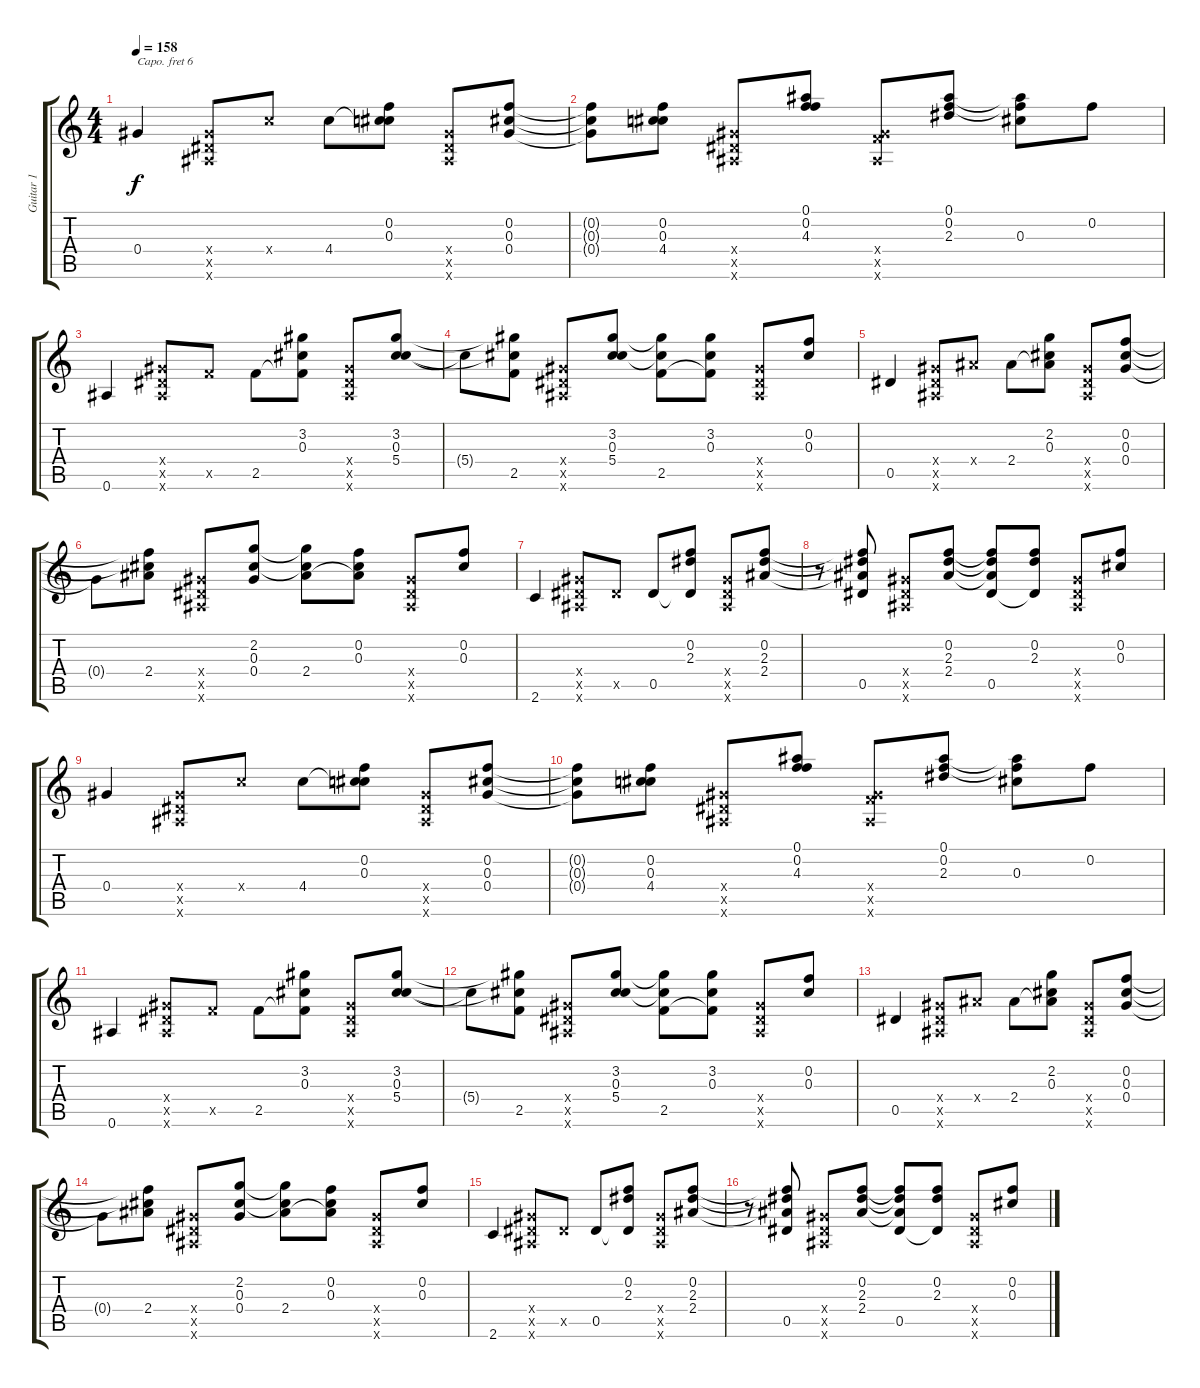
\track ("Guitar 1" "Guitar 1") {instrument acousticguitarnylon}
\staff {score tabs}
\capo 6
\tuning (E4 B3 G3 D3 A2 E2) {hide}
\ts (4 4)
\tempo 158
\clef g2
\ks c
0.4.4{dy f} (0.4{x} 0.5{x} 0.6{x}).8 4.4{x}.8 4.4.8 (0.2 0.3 4.4{t}).8 (0.4{x} 0.5{x} 0.6{x}).8 (0.2 0.3 0.4).8 |
(0.2{t} 0.3{t} 0.4{t}).8 (0.2 0.3 4.4).8 (0.4{x} 0.5{x} 0.6{x}).8 (0.1 0.2 4.3).8 (0.4{x} 2.5{x} 0.6{x}).8 (0.1 0.2 2.3).8 (0.1{t} 0.2{t} 0.3).8 0.2.8 |
0.6.4 (0.4{x} 0.5{x} 0.6{x}).8 2.5{x}.8 2.5.8 (3.2 0.3 2.5{t}).8 (0.4{x} 0.5{x} 0.6{x}).8 (3.2 0.3 5.4).8 |
5.4{t}.8 (3.2{t} 0.3{t} 2.5).8 (0.4{x} 0.5{x} 0.6{x}).8 (3.2 0.3 5.4).8 (3.2{t} 0.3{t} 2.5).8 (3.2 0.3 2.5{t}).8 (0.4{x} 0.5{x} 0.6{x}).8 (0.2 0.3).8 |
0.5.4 (0.4{x} 0.5{x} 0.6{x}).8 2.4{x}.8 2.4.8 (2.2 0.3 2.4{t}).8 (0.4{x} 0.5{x} 0.6{x}).8 (0.2 0.3 0.4).8 |
0.4{t}.8 (0.2{t} 0.3{t} 2.4).8 (0.4{x} 0.5{x} 0.6{x}).8 (2.2 0.3 0.4).8 (2.2{t} 0.3{t} 2.4).8 (0.2 0.3 2.4{t}).8 (0.4{x} 0.5{x} 0.6{x}).8 (0.2 0.3).8 |
2.6.4 (0.4{x} 0.5{x} 0.6{x}).8 0.5{x}.8 0.5.8 (0.2 2.3 0.5{t}).8 (0.4{x} 0.5{x} 0.6{x}).8 (0.2 2.3 2.4).8 |
r.8 (0.2{t} 2.3{t} 2.4{t} 0.5).8 (0.4{x} 0.5{x} 0.6{x}).8 (0.2 2.3 2.4).8 (0.2{t} 2.3{t} 2.4{t} 0.5).8 (0.2 2.3 0.5{t}).8 (0.4{x} 0.5{x} 0.6{x}).8 (0.2 0.3).8 |
0.4.4 (0.4{x} 0.5{x} 0.6{x}).8 4.4{x}.8 4.4.8 (0.2 0.3 4.4{t}).8 (0.4{x} 0.5{x} 0.6{x}).8 (0.2 0.3 0.4).8 |
(0.2{t} 0.3{t} 0.4{t}).8 (0.2 0.3 4.4).8 (0.4{x} 0.5{x} 0.6{x}).8 (0.1 0.2 4.3).8 (0.4{x} 2.5{x} 0.6{x}).8 (0.1 0.2 2.3).8 (0.1{t} 0.2{t} 0.3).8 0.2.8 |
0.6.4 (0.4{x} 0.5{x} 0.6{x}).8 2.5{x}.8 2.5.8 (3.2 0.3 2.5{t}).8 (0.4{x} 0.5{x} 0.6{x}).8 (3.2 0.3 5.4).8 |
5.4{t}.8 (3.2{t} 0.3{t} 2.5).8 (0.4{x} 0.5{x} 0.6{x}).8 (3.2 0.3 5.4).8 (3.2{t} 0.3{t} 2.5).8 (3.2 0.3 2.5{t}).8 (0.4{x} 0.5{x} 0.6{x}).8 (0.2 0.3).8 |
0.5.4 (0.4{x} 0.5{x} 0.6{x}).8 2.4{x}.8 2.4.8 (2.2 0.3 2.4{t}).8 (0.4{x} 0.5{x} 0.6{x}).8 (0.2 0.3 0.4).8 |
0.4{t}.8 (0.2{t} 0.3{t} 2.4).8 (0.4{x} 0.5{x} 0.6{x}).8 (2.2 0.3 0.4).8 (2.2{t} 0.3{t} 2.4).8 (0.2 0.3 2.4{t}).8 (0.4{x} 0.5{x} 0.6{x}).8 (0.2 0.3).8 |
2.6.4 (0.4{x} 0.5{x} 0.6{x}).8 0.5{x}.8 0.5.8 (0.2 2.3 0.5{t}).8 (0.4{x} 0.5{x} 0.6{x}).8 (0.2 2.3 2.4).8 |
r.8 (0.2{t} 2.3{t} 2.4{t} 0.5).8 (0.4{x} 0.5{x} 0.6{x}).8 (0.2 2.3 2.4).8 (0.2{t} 2.3{t} 2.4{t} 0.5).8 (0.2 2.3 0.5{t}).8 (0.4{x} 0.5{x} 0.6{x}).8 (0.2 0.3).8
